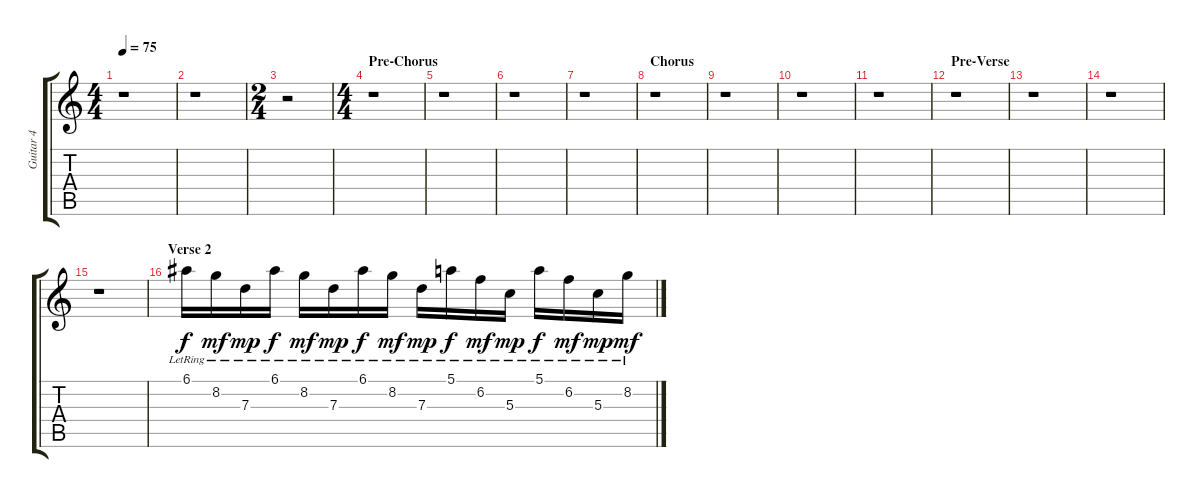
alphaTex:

\track ("Guitar 4" "Guitar 4") {instrument acousticguitarnylon}
\staff {score tabs}
\tuning (E4 B3 G3 D3 A2 E2) {hide}
\ts (4 4)
\tempo 75
\clef g2
\ks c
r.1{dy f} |
r.1 |
\ts (2 4)
r.2 |
\ts (4 4)
\section ("" "Pre-Chorus")
r.1 |
r.1 |
r.1 |
r.1 |
\section ("" "Chorus")
r.1 |
r.1 |
r.1 |
r.1 |
\section ("" "Pre-Verse")
r.1 |
r.1 |
r.1 |
r.1{volume 4} |
\section ("" "Verse 2")
6.1{lr}.16{volume 13} 8.2{lr}.16{dy mf} 7.3{lr}.16{dy mp} 6.1{lr}.16{dy f} 8.2{lr}.16{dy mf} 7.3{lr}.16{dy mp} 6.1{lr}.16{dy f} 8.2{lr}.16{dy mf} 7.3{lr}.16{dy mp} 5.1{lr}.16{dy f} 6.2{lr}.16{dy mf} 5.3{lr}.16{dy mp} 5.1{lr}.16{dy f} 6.2{lr}.16{dy mf} 5.3{lr}.16{dy mp} 8.2{lr}.16{dy mf}
